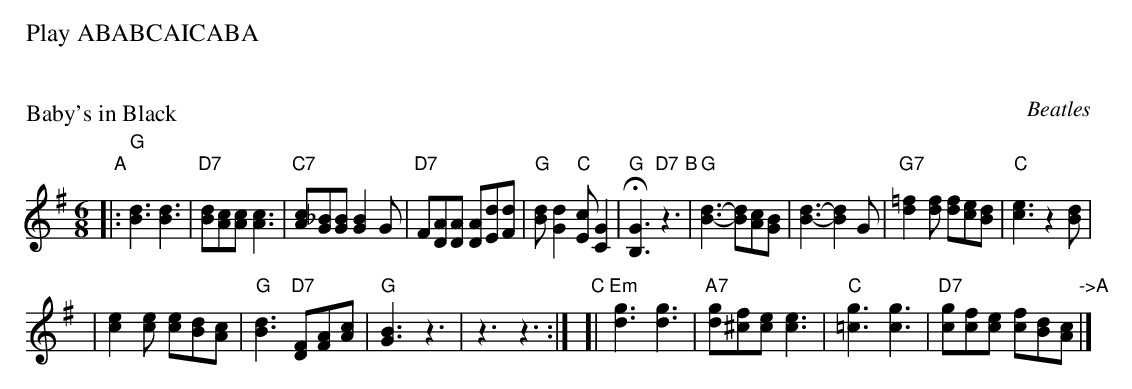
X:1
P: Baby's in Black
C: Beatles
M: 6/8
L: 1/8
%%text Play ABABCAICABA
K: G
"A"\
|: "G"[d3B3] [d3B3] | "D7"[dB][cA][cA] [c3A3] | "C7"[cA][_BG][BG] [B2G2]G \
| "D7"F[AD][AD] [AD][dE][dF] | "G"[dB][d2G2] "C"[cE][G2C2] | "G"H[G3B,3] "D7"z3 \
"B"\
| "G"[d3-B3-] [dB][cA][BG] | [d3-B3-] [d2B2]G | "G7"[=f2d2][fd] [fd][ec][dB] | "C"[e3c3] z2[dB] |
| [e2c2][ec] [ec][dB][cA] | "G"[d3B3] "D7"[FD][AF][cA] | "G"[B3G3] z3 | z3 z3 :| \
"C"\
[| "Em"[g3d3] [g3d3] | "A7"[gd][f^c][ec] [e3c3] | "C"[g3=c3] [g3c3] | "D7"[gc][fc][ec] [fc][dB][cA] \
"->A" |]
